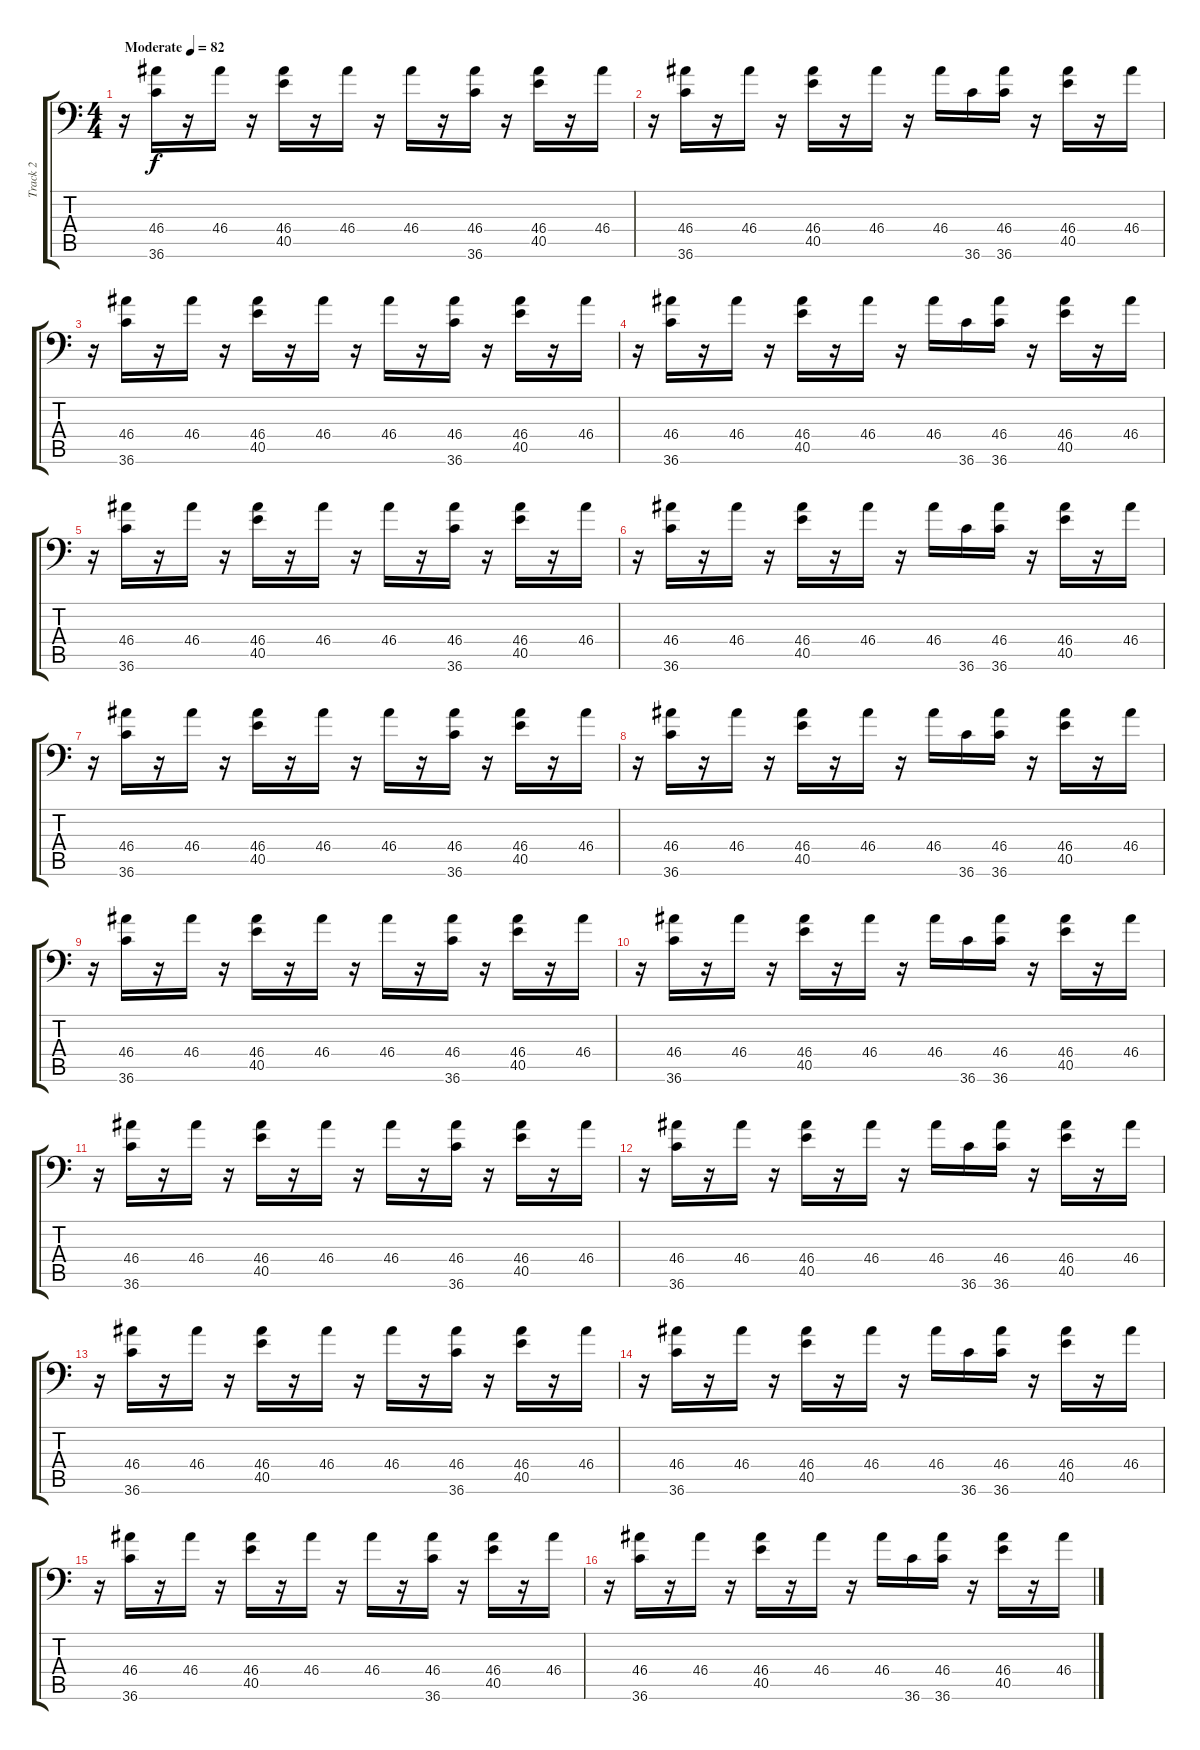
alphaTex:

\track ("Track 2" "Track 2") {instrument acousticgrandpiano}
\staff {score tabs}
\tuning (C-1 C-1 C-1 C-1 C-1 C-1) {hide}
\ts (4 4)
\tempo (82 "Moderate")
\clef f4
\ks c
r.16{dy f instrument acousticgrandpiano} (46.4 36.6).16 r.16 46.4.16 r.16 (46.4 40.5).16 r.16 46.4.16 r.16 46.4.16 r.16 (46.4 36.6).16 r.16 (46.4 40.5).16 r.16 46.4.16 |
r.16 (46.4 36.6).16 r.16 46.4.16 r.16 (46.4 40.5).16 r.16 46.4.16 r.16 46.4.16 36.6.16 (46.4 36.6).16 r.16 (46.4 40.5).16 r.16 46.4.16 |
r.16 (46.4 36.6).16 r.16 46.4.16 r.16 (46.4 40.5).16 r.16 46.4.16 r.16 46.4.16 r.16 (46.4 36.6).16 r.16 (46.4 40.5).16 r.16 46.4.16 |
r.16 (46.4 36.6).16 r.16 46.4.16 r.16 (46.4 40.5).16 r.16 46.4.16 r.16 46.4.16 36.6.16 (46.4 36.6).16 r.16 (46.4 40.5).16 r.16 46.4.16 |
r.16 (46.4 36.6).16 r.16 46.4.16 r.16 (46.4 40.5).16 r.16 46.4.16 r.16 46.4.16 r.16 (46.4 36.6).16 r.16 (46.4 40.5).16 r.16 46.4.16 |
r.16 (46.4 36.6).16 r.16 46.4.16 r.16 (46.4 40.5).16 r.16 46.4.16 r.16 46.4.16 36.6.16 (46.4 36.6).16 r.16 (46.4 40.5).16 r.16 46.4.16 |
r.16 (46.4 36.6).16 r.16 46.4.16 r.16 (46.4 40.5).16 r.16 46.4.16 r.16 46.4.16 r.16 (46.4 36.6).16 r.16 (46.4 40.5).16 r.16 46.4.16 |
r.16 (46.4 36.6).16 r.16 46.4.16 r.16 (46.4 40.5).16 r.16 46.4.16 r.16 46.4.16 36.6.16 (46.4 36.6).16 r.16 (46.4 40.5).16 r.16 46.4.16 |
r.16 (46.4 36.6).16 r.16 46.4.16 r.16 (46.4 40.5).16 r.16 46.4.16 r.16 46.4.16 r.16 (46.4 36.6).16 r.16 (46.4 40.5).16 r.16 46.4.16 |
r.16 (46.4 36.6).16 r.16 46.4.16 r.16 (46.4 40.5).16 r.16 46.4.16 r.16 46.4.16 36.6.16 (46.4 36.6).16 r.16 (46.4 40.5).16 r.16 46.4.16 |
r.16 (46.4 36.6).16 r.16 46.4.16 r.16 (46.4 40.5).16 r.16 46.4.16 r.16 46.4.16 r.16 (46.4 36.6).16 r.16 (46.4 40.5).16 r.16 46.4.16 |
r.16 (46.4 36.6).16 r.16 46.4.16 r.16 (46.4 40.5).16 r.16 46.4.16 r.16 46.4.16 36.6.16 (46.4 36.6).16 r.16 (46.4 40.5).16 r.16 46.4.16 |
r.16 (46.4 36.6).16 r.16 46.4.16 r.16 (46.4 40.5).16 r.16 46.4.16 r.16 46.4.16 r.16 (46.4 36.6).16 r.16 (46.4 40.5).16 r.16 46.4.16 |
r.16 (46.4 36.6).16 r.16 46.4.16 r.16 (46.4 40.5).16 r.16 46.4.16 r.16 46.4.16 36.6.16 (46.4 36.6).16 r.16 (46.4 40.5).16 r.16 46.4.16 |
r.16 (46.4 36.6).16 r.16 46.4.16 r.16 (46.4 40.5).16 r.16 46.4.16 r.16 46.4.16 r.16 (46.4 36.6).16 r.16 (46.4 40.5).16 r.16 46.4.16 |
r.16 (46.4 36.6).16 r.16 46.4.16 r.16 (46.4 40.5).16 r.16 46.4.16 r.16 46.4.16 36.6.16 (46.4 36.6).16 r.16 (46.4 40.5).16 r.16 46.4.16
